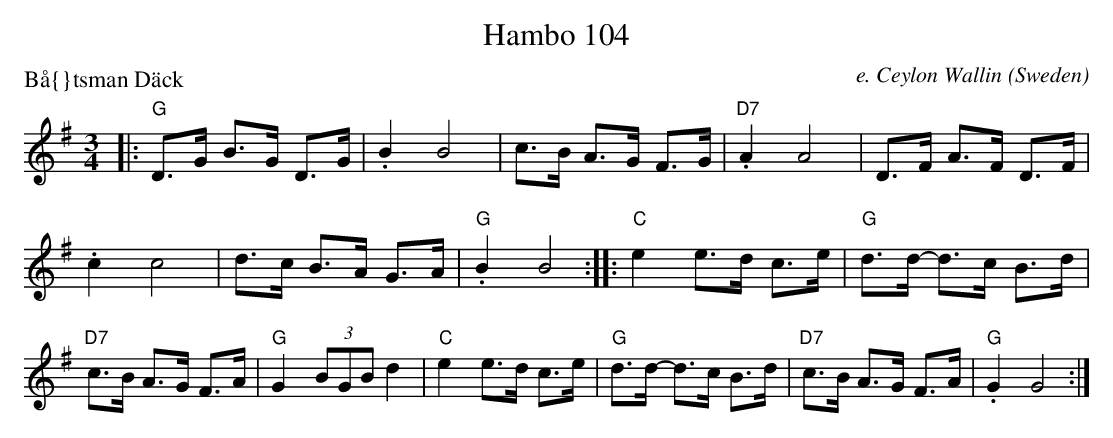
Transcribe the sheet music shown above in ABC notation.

X:1
T:Hambo 104
C:e. Ceylon Wallin
P:B\aa{}tsman Däck
M:3/4
L:1/8
O:Sweden
K:G
|: "G"D>G B>G D>G | .B2 B4 | c>B A>G F>G | "D7".A2 A4 \
| D>F A>F D>F |  .c2 c4 | d>c B>A G>A | "G".B2 B4 :| \
|: "C"e2 e>d c>e | "G"d>d- d>c B>d | "D7"c>B A>G F>A | "G"G2 (3BGB d2 \
| "C"e2 e>d c>e | "G"d>d- d>c B>d | "D7"c>B A>G F>A | "G".G2 G4 :|
